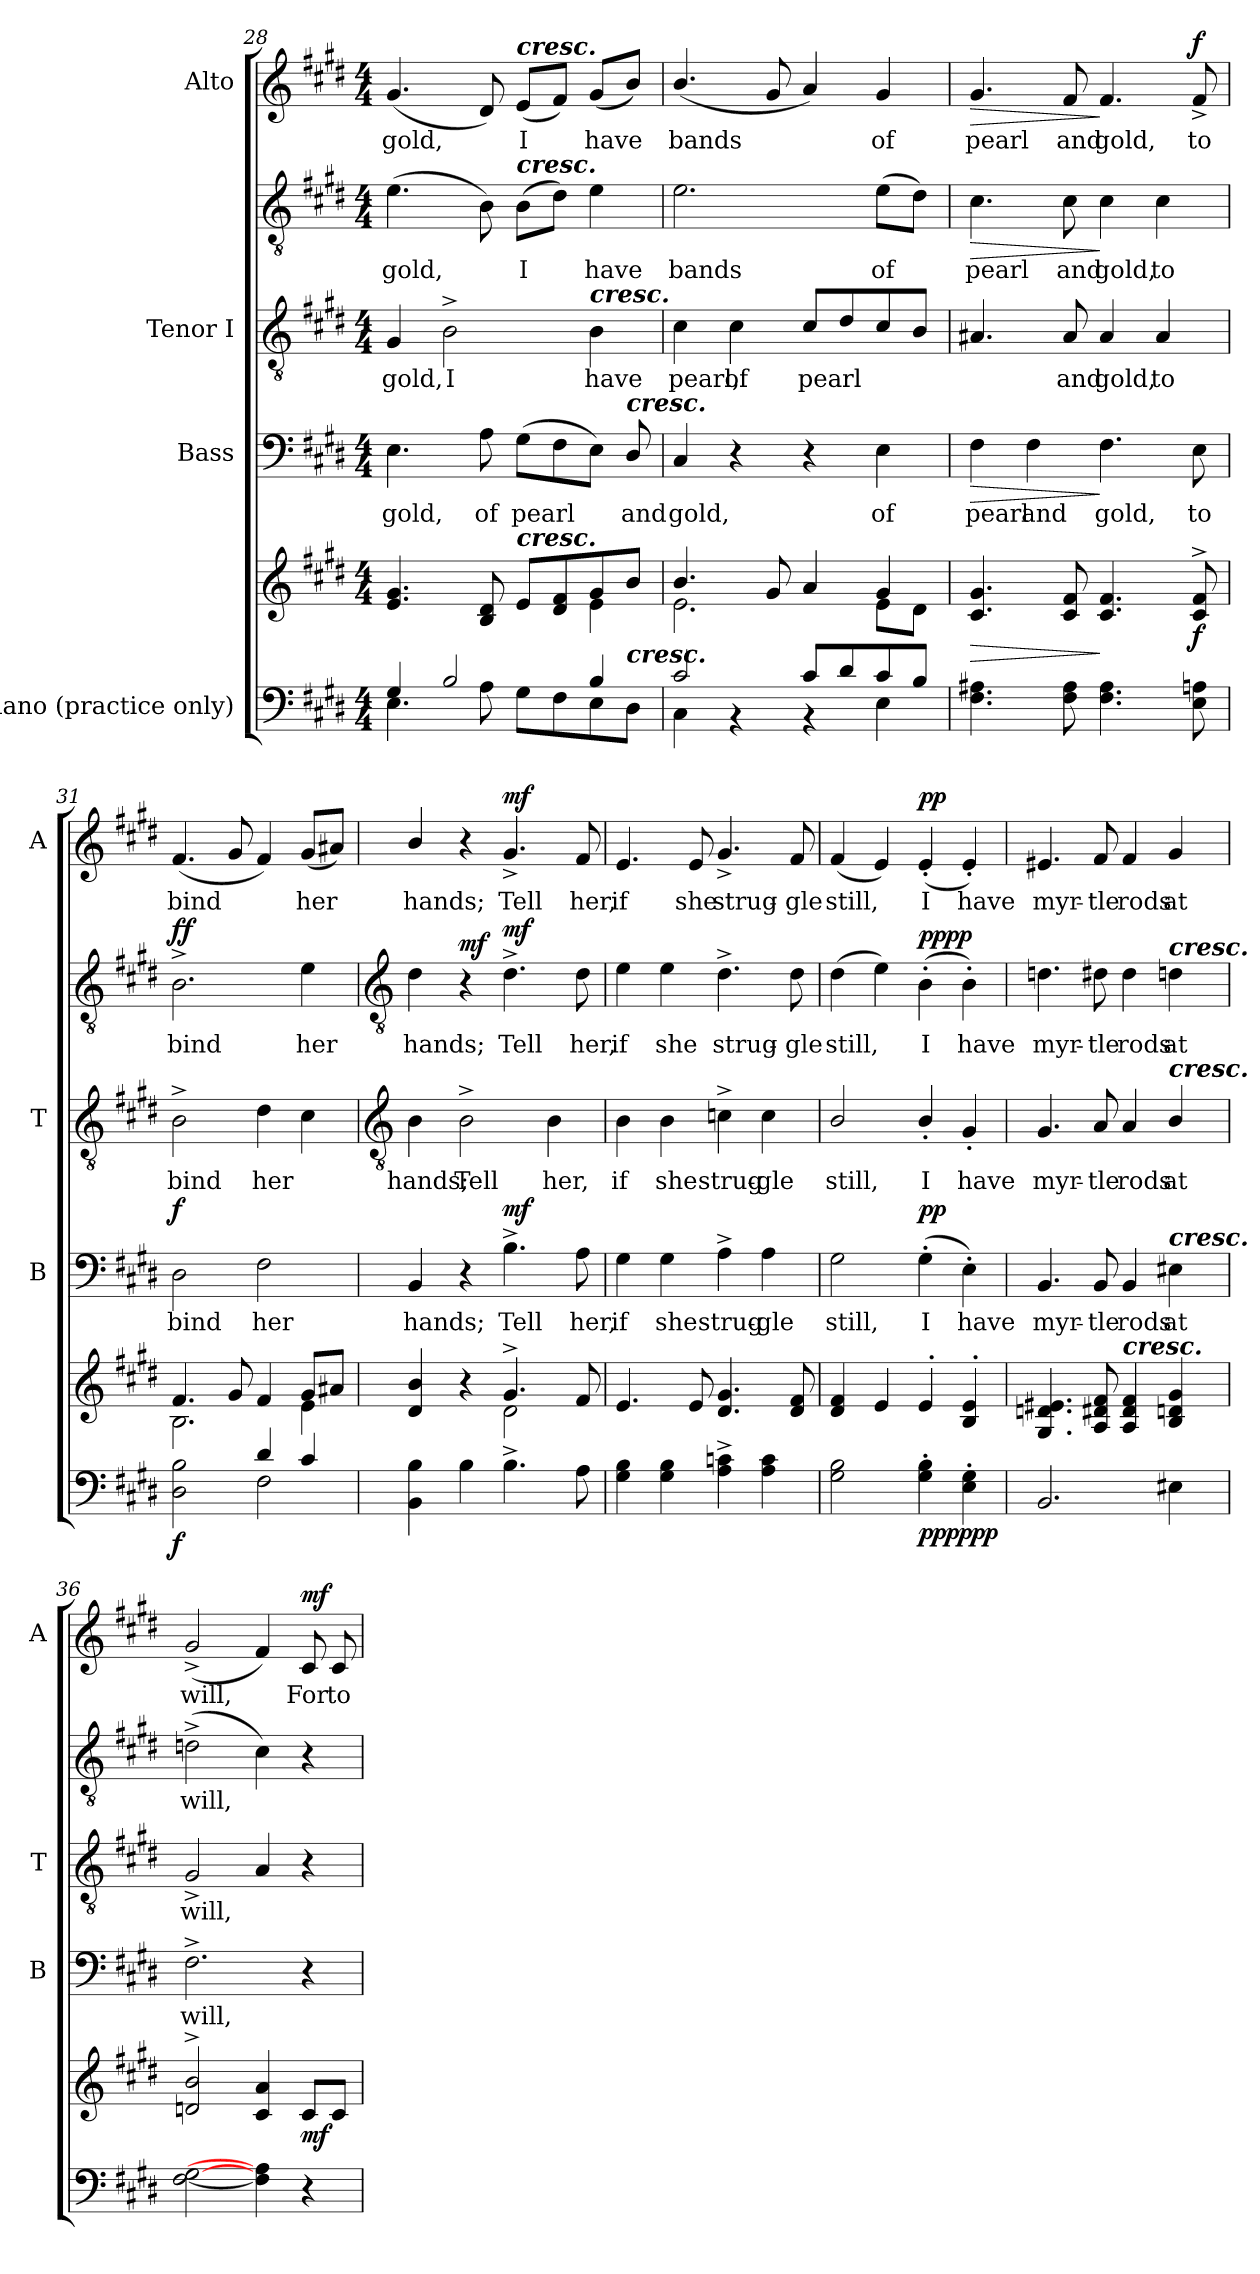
**kern	**kern	**dynam	**kern	**text	**dynam	**kern	**text	**kern	**text	**dynam	**kern	**text	**dynam
*part4	*part4	*part4	*part3	*part3	*part3	*part2	*part2	*part2	*part2	*part2	*part1	*part1	*part1
*staff6	*staff5	*staff5/6	*staff4	*staff4	*staff4	*staff3	*staff3	*staff2	*staff2	*staff2/3	*staff1	*staff1	*staff1
*I"Piano (practice only)	*	*	*I"Bass	*	*	*I"Tenor I	*	*	*	*	*I"Alto	*	*
*	*	*	*I'B	*	*	*I'T	*	*	*	*	*I'A	*	*
!!LO:LB:g=z
*clefF4	*clefG2	*	*clefF4	*	*	*clefGv2	*	*clefGv2	*	*	*clefG2	*	*
*k[f#c#g#d#]	*k[f#c#g#d#]	*	*k[f#c#g#d#]	*	*	*k[f#c#g#d#]	*	*k[f#c#g#d#]	*	*	*k[f#c#g#d#]	*	*
*E:	*E:	*	*E:	*	*	*E:	*	*E:	*	*	*E:	*	*
*M4/4	*M4/4	*	*M4/4	*	*	*M4/4	*	*M4/4	*	*	*M4/4	*	*
=28	=28	=28	=28	=28	=28	=28	=28	=28	=28	=28	=28	=28	=28
*^	*^	*	*	*	*	*	*	*	*	*	*	*	*
!	!	!	!	!	!	!LO:LY:b	!	!	!LO:LY:b	!	!LO:LY:b	!	!	!LO:LY:b	!
4G#/	4.E\	4.e 4.g#	2.ryy	.	4.E	gold,	.	4G#	gold,	(>4.e	gold,	.	(<4.g#	gold,	.
!	!	!	!	!	!	!	!	!	!LO:LY:b	!	!	!	!	!	!
2B/	.	.	.	.	.	.	.	2B^	I	.	.	.	.	.	.
!	!	!	!	!	!	!LO:LY:b	!	!	!	!	!	!	!	!	!
.	8A\	8B 8d#	.	.	8A	of	.	.	.	8B)	.	.	8d#)	.	.
!	!	!	!	!	!	!	!	!	!	!	!	!	!LO:TX:a:Bi:t=cresc.	!	!
!	!	!	!	!	!	!	!	!	!	!LO:TX:a:Bi:t=cresc.	!	!	!	!	!
!	!	!LO:TX:a:Bi:t=cresc.	!	!	!	!	!	!	!	!	!	!	!	!	!
!	!	!	!	!	!	!LO:LY:b	!	!	!	!	!LO:LY:b	!	!	!LO:LY:b	!
.	8G#\L	8eL	.	.	(>8G#L	pearl	.	.	.	(>8BL	I	.	(<8eL	I	.
.	8F#\	8d# 8f#	.	.	8F#	.	.	.	.	8d#J)	.	.	8f#J)	.	.
!	!	!	!	!	!	!	!	!LO:TX:a:Bi:t=cresc.	!	!	!	!	!	!	!
!	!	!	!	!	!	!	!	!	!LO:LY:b	!	!LO:LY:b	!	!	!LO:LY:b	!
4B/	8E\	8g#	4e\	.	8EJ)	.	.	4B	have	4e	have	.	(<8g#L	have	.
!	!	!	!	!	!LO:TX:a:Bi:t=cresc.	!	!	!	!	!	!	!	!	!	!
!	!LO:TX:a:Bi:t=cresc.	!	!	!	!	!	!	!	!	!	!	!	!	!	!
!	!	!	!	!	!	!LO:LY:b	!	!	!	!	!	!	!	!	!
.	8D#/J	8bJ	.	.	8D#/	and	.	.	.	.	.	.	8bJ)	.	.
=29	=29	=29	=29	=29	=29	=29	=29	=29	=29	=29	=29	=29	=29	=29	=29
!	!	!	!	!	!	!LO:LY:b	!	!	!LO:LY:b	!	!LO:LY:b	!	!	!LO:LY:b	!
2c#/	4C#\	4.b/	2.e\	.	4C#	gold,	.	4c#	pearl,	2.e	bands	.	(<4.b/	bands	.
!	!	!	!	!	!	!	!	!	!LO:LY:b	!	!	!	!	!	!
.	4r	.	.	.	4r	.	.	4c#	of	.	.	.	.	.	.
.	.	8g#	.	.	.	.	.	.	.	.	.	.	8g#	.	.
!	!	!	!	!	!	!	!	!	!LO:LY:b	!	!	!	!	!	!
8c#/L	4r	4a	.	.	4r	.	.	8c#L	pearl	.	.	.	4a)	.	.
8d#/	.	.	.	.	.	.	.	8d#	.	.	.	.	.	.	.
!	!	!	!	!	!	!LO:LY:b	!	!	!	!	!LO:LY:b	!	!	!LO:LY:b	!
8c#/	4E\	4g#	8e\L	.	4E	of	.	8c#	.	(>8eL	of	.	4g#	of	.
8B/J	.	.	8d#\J	.	.	.	.	8B/J	.	8d#J)	.	.	.	.	.
=30	=30	=30	=30	=30	=30	=30	=30	=30	=30	=30	=30	=30	=30	=30	=30
!	!	!	!	!LO:HP:b	!	!LO:LY:b	!LO:HP:b	!	!	!	!LO:LY:b	!LO:HP:b	!	!LO:LY:b	!LO:HP:b
1ryy	4.F#\ 4.A#X\	4.c# 4.g#	1ryy	>	4F#	pearl	>	4.A#X	.	4.c#	pearl	>	4.g#	pearl	>
!	!	!	!	!	!	!LO:LY:b	!	!	!	!	!	!	!	!	!
.	.	.	.	.	4F#	and	.	.	.	.	.	.	.	.	.
!	!	!	!	!	!	!	!	!	!LO:LY:b	!	!LO:LY:b	!	!	!LO:LY:b	!
.	8F#\ 8A#\	8c# 8f#	.	.	.	.	.	8A#	and	8c#	and	.	8f#	and	.
!	!	!	!	!	!	!LO:LY:b	!	!	!LO:LY:b	!	!LO:LY:b	!	!	!LO:LY:b	!
.	4.F#\ 4.A#\	4.c# 4.f#	.	]	4.F#	gold,	]	4A#	gold,	4c#	gold,	]	4.f#	gold,	]
!	!	!	!	!	!	!	!	!	!LO:LY:b	!	!LO:LY:b	!	!	!	!
.	.	.	.	.	.	.	.	4A#	to	4c#	to	.	.	.	.
!	!	!	!	!LO:DY:b	!	!LO:LY:b	!	!	!	!	!	!	!	!LO:LY:b	!LO:DY:b
.	8E\ 8An\	8c#^ 8f#^	.	f	8E	to	.	.	.	.	.	.	8f#^	to	f
=31	=31	=31	=31	=31	=31	=31	=31	=31	=31	=31	=31	=31	=31	=31	=31
!	!	!	!	!LO:DY:b=2	!	!LO:LY:b	!LO:DY:b	!	!LO:LY:b	!	!LO:LY:b	!LO:DY:b=2	!	!LO:LY:b	!
!	!	!	!	!	!	!	!	!	!	!	!	!LO:DY:n=1:b	!	!	!
2ryy	2D#\ 2B\	4.f#	2.B\	f	2D#	bind	f	2B^	bind	2.B^	bind	f f	(<4.f#	bind	.
.	.	8g#	.	.	.	.	.	.	.	.	.	.	8g#	.	.
!	!	!	!	!	!	!LO:LY:b	!	!	!LO:LY:b	!	!	!	!	!	!
4d#/	2F#\	4f#	.	.	2F#	her	.	4d#	her	.	.	.	4f#)	.	.
!	!	!	!	!	!	!	!	!	!	!	!LO:LY:b	!	!	!LO:LY:b	!
4c#/	.	8g#L	4e\	.	.	.	.	4c#	.	4e	her	.	(<8g#L	her	.
.	.	8a#XJ	.	.	.	.	.	.	.	.	.	.	8a#XJ)	.	.
*v	*v	*	*	*	*	*	*	*	*	*	*	*	*	*	*
!!LO:LB:g=z
=32	=32	=32	=32	=32	=32	=32	=32	=32	=32	=32	=32	=32	=32	=32
*	*	*	*	*	*	*	*clefGv2	*	*clefGv2	*	*	*	*	*
!	!	!	!	!	!LO:LY:b	!	!	!LO:LY:b	!	!LO:LY:b	!	!	!LO:LY:b	!
4BB 4B	4d#/ 4b/	2ryy	.	4BB	hands;	.	4B	hands;	4d#	hands;	.	4b/	hands;	.
!	!	!	!	!	!	!	!	!LO:LY:b	!	!	!LO:DY:b=2	!	!	!
4B	4r	.	.	4r	.	.	2B^	Tell	4r	.	mf	4r	.	.
!	!	!	!LO:DY:b=2	!	!LO:LY:b	!	!	!	!	!LO:LY:b	!	!	!LO:LY:b	!
!	!	!	!LO:DY:n=1:b	!	!	!LO:DY:b	!	!	!	!	!LO:DY:b	!	!	!LO:DY:b
4.B^	4.g#^	2d#\	mf mf	4.B^	Tell	mf	.	.	4.d#^	Tell	mf	4.g#^	Tell	mf
!	!	!	!	!	!	!	!	!LO:LY:b	!	!	!	!	!	!
.	.	.	.	.	.	.	4B	her,	.	.	.	.	.	.
!	!	!	!	!	!LO:LY:b	!	!	!	!	!LO:LY:b	!	!	!LO:LY:b	!
8A	8f#	.	.	8A	her,	.	.	.	8d#	her,	.	8f#	her,	.
=33	=33	=33	=33	=33	=33	=33	=33	=33	=33	=33	=33	=33	=33	=33
!	!	!	!	!	!LO:LY:b	!	!	!LO:LY:b	!	!LO:LY:b	!	!	!LO:LY:b	!
4G# 4B	4.e	1ryy	.	4G#	if	.	4B	if	4e	if	.	4.e	if	.
!	!	!	!	!	!LO:LY:b	!	!	!LO:LY:b	!	!LO:LY:b	!	!	!	!
4G# 4B	.	.	.	4G#	she	.	4B	she	4e	she	.	.	.	.
!	!	!	!	!	!	!	!	!	!	!	!	!	!LO:LY:b	!
.	8e	.	.	.	.	.	.	.	.	.	.	8e	she	.
!	!	!	!	!	!LO:LY:b	!	!	!LO:LY:b	!	!LO:LY:b	!	!	!LO:LY:b	!
4A^ 4cn^	4.d# 4.g#	.	.	4A^	strug-	.	4cn^	strug-	4.d#^	strug-	.	4.g#^	strug-	.
!	!	!	!	!	!LO:LY:b	!	!	!LO:LY:b	!	!	!	!	!	!
4A 4c	.	.	.	4A	-gle	.	4c	-gle	.	.	.	.	.	.
!	!	!	!	!	!	!	!	!	!	!LO:LY:b	!	!	!LO:LY:b	!
.	8d# 8f#	.	.	.	.	.	.	.	8d#	-gle	.	8f#	-gle	.
=34	=34	=34	=34	=34	=34	=34	=34	=34	=34	=34	=34	=34	=34	=34
!	!	!	!	!	!LO:LY:b	!	!	!LO:LY:b	!	!LO:LY:b	!	!	!LO:LY:b	!
2G# 2B	4d# 4f#	1ryy	.	2G#	still,	.	2B/	still,	(>4d#	still,	.	(<4f#	still,	.
.	4e	.	.	.	.	.	.	.	4e)	.	.	4e)	.	.
!	!	!	!LO:DY:b=2	!	!LO:LY:b	!	!	!LO:LY:b	!	!LO:LY:b	!	!	!LO:LY:b	!
!	!	!	!LO:DY:n=1:b=2	!	!	!	!	!	!	!	!	!	!	!
!	!	!	!LO:DY:n=2:b	!	!	!LO:DY:b	!	!	!	!	!LO:DY:b=2	!	!	!
!	!	!	!	!	!	!	!	!	!	!	!LO:DY:n=1:b	!	!	!LO:DY:b
4G#\' 4B\'	4e'	.	pp pp pp	(>4G#'	I	pp	4B'/	I	(>4B'	I	pp pp	(<4e'	I	pp
!	!	!	!	!	!LO:LY:b	!	!	!LO:LY:b	!	!LO:LY:b	!	!	!LO:LY:b	!
4E' 4G#'	4B' 4e'	.	.	4E')	have	.	4G#'	have	4B')	have	.	4e')	have	.
=35	=35	=35	=35	=35	=35	=35	=35	=35	=35	=35	=35	=35	=35	=35
!	!	!	!	!	!LO:LY:b	!	!	!LO:LY:b	!	!LO:LY:b	!	!	!LO:LY:b	!
2.BB	4.G# 4.dn 4.e#X	1ryy	.	4.BB	myr-	.	4.G#	myr-	4.dn	myr-	.	4.e#X	myr-	.
!	!	!	!	!	!LO:LY:b	!	!	!LO:LY:b	!	!LO:LY:b	!	!	!LO:LY:b	!
.	8A 8d#X 8f#	.	.	8BB	-tle	.	8A	-tle	8d#X	-tle	.	8f#	-tle	.
!	!LO:TX:a:Bi:t=cresc.	!	!	!	!	!	!	!	!	!	!	!	!	!
!	!	!	!	!	!LO:LY:b	!	!	!LO:LY:b	!	!LO:LY:b	!	!	!LO:LY:b	!
.	4A/ 4d#/ 4f#/	.	.	4BB	rods	.	4A	rods	4d#	rods	.	4f#	rods	.
!	!	!	!	!	!	!	!	!	!LO:TX:a:Bi:t=cresc.	!	!	!	!	!
!	!	!	!	!	!	!	!LO:TX:a:Bi:t=cresc.	!	!	!	!	!	!	!
!	!	!	!	!LO:TX:a:Bi:t=cresc.	!	!	!	!	!	!	!	!	!	!
!	!	!	!	!	!LO:LY:b	!	!	!LO:LY:b	!	!LO:LY:b	!	!	!LO:LY:b	!
4E#X	4B 4dn 4g#	.	.	4E#X	at	.	4B/	at	4dn	at	.	4g#	at	.
=36	=36	=36	=36	=36	=36	=36	=36	=36	=36	=36	=36	=36	=36	=36
!	!	!	!	!	!LO:LY:b	!	!	!LO:LY:b	!	!LO:LY:b	!	!	!LO:LY:b	!
[2F# [2G#	2dn^ 2b^	1ryy	.	2.F#^	will,	.	2G#^	will,	(>2dn^	will,	.	(<2g#^	will,	.
4F#] 4A]	4c# 4a	.	.	.	.	.	4A	.	4c#)	.	.	4f#)	.	.
!	!	!	!LO:DY:b	!	!	!	!	!	!	!	!	!	!LO:LY:b	!LO:DY:b
4r	8c#L	.	mf	4r	.	.	4r	.	4r	.	.	8c#	For	mf
!	!	!	!	!	!	!	!	!	!	!	!	!	!LO:LY:b	!
.	8c#J	.	.	.	.	.	.	.	.	.	.	8c#	to	.
*	*v	*v	*	*	*	*	*	*	*	*	*	*	*	*
=	=	=	=	=	=	=	=	=	=	=	=	=	=
*-	*-	*-	*-	*-	*-	*-	*-	*-	*-	*-	*-	*-	*-
